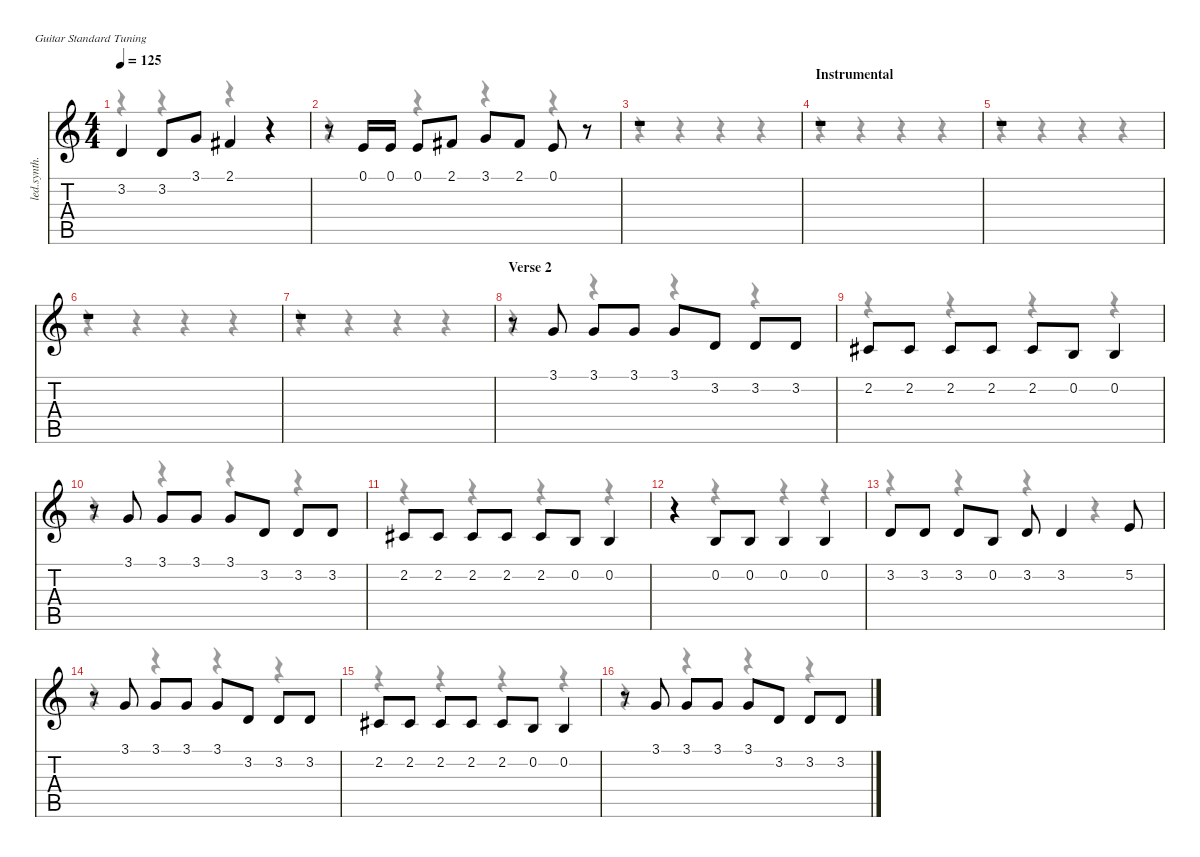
\defaultSystemsLayout 4
\hideDynamics
\bracketExtendMode nobrackets
\otherSystemsTrackNameOrientation horizontal
\track ("Vocal" "led.synth.") {instrument lead6voice}
\staff {score tabs}
\tuning (E4 B3 G3 D3 A2 E2)
\voice
\ts (4 4)
\tempo 125
\clef g2
\ks c
3.2.4{dy f beam Up} 3.2.8{beam Up} 3.1.8{beam Up} 2.1{acc #}.4{beam Up} r.4{beam Up} |
r.8{beam Up} 0.1.16{beam Up} 0.1.16{beam Up} 0.1.8{beam Up} 2.1{acc #}.8{beam Up} 3.1.8{beam Up} 2.1{acc #}.8{beam Up} 0.1.8{beam Up} r.8{beam Up} |
r.1{beam Up} |
\section ("" "Instrumental")
r.1{beam Up} |
r.1{beam Up} |
r.1{beam Up} |
r.1{beam Up} |
\section ("" "Verse 2")
r.8{beam Up} 3.1.8{beam Up} 3.1.8{beam Up} 3.1.8{beam Up} 3.1.8{beam Up} 3.2.8{beam Up} 3.2.8{beam Up} 3.2.8{beam Up} |
2.2{acc #}.8{beam Up} 2.2{acc #}.8{beam Up} 2.2{acc #}.8{beam Up} 2.2{acc #}.8{beam Up} 2.2{acc #}.8{beam Up} 0.2.8{beam Up} 0.2.4{beam Up} |
r.8{beam Up} 3.1.8{beam Up} 3.1.8{beam Up} 3.1.8{beam Up} 3.1.8{beam Up} 3.2.8{beam Up} 3.2.8{beam Up} 3.2.8{beam Up} |
2.2{acc #}.8{beam Up} 2.2{acc #}.8{beam Up} 2.2{acc #}.8{beam Up} 2.2{acc #}.8{beam Up} 2.2{acc #}.8{beam Up} 0.2.8{beam Up} 0.2.4{beam Up} |
r.4{beam Up} 0.2.8{beam Up} 0.2.8{beam Up} 0.2.4{beam Up} 0.2.4{beam Up} |
3.2.8{beam Up} 3.2.8{beam Up} 3.2.8{beam Up} 0.2.8{beam Up} 3.2.8{beam Up} 3.2.4{beam Up} 5.2.8{beam Up} |
r.8{beam Up} 3.1.8{beam Up} 3.1.8{beam Up} 3.1.8{beam Up} 3.1.8{beam Up} 3.2.8{beam Up} 3.2.8{beam Up} 3.2.8{beam Up} |
2.2{acc #}.8{beam Up} 2.2{acc #}.8{beam Up} 2.2{acc #}.8{beam Up} 2.2{acc #}.8{beam Up} 2.2{acc #}.8{beam Up} 0.2.8{beam Up} 0.2.4{beam Up} |
r.8{beam Up} 3.1.8{beam Up} 3.1.8{beam Up} 3.1.8{beam Up} 3.1.8{beam Up} 3.2.8{beam Up} 3.2.8{beam Up} 3.2.8{beam Up}
\voice
\clef g2
\ottava regular
\simile none
\ks c
r.4{dy mf beam Down} r.4{beam Down} r.4{beam Down} r.4{beam Down} |
r.4{beam Down} r.4{beam Down} r.4{beam Down} r.4{beam Down} |
r.4{beam Down} r.4{beam Down} r.4{beam Down} r.4{beam Down} |
r.4{beam Down} r.4{beam Down} r.4{beam Down} r.4{beam Down} |
r.4{beam Down} r.4{beam Down} r.4{beam Down} r.4{beam Down} |
r.4{beam Down} r.4{beam Down} r.4{beam Down} r.4{beam Down} |
r.4{beam Down} r.4{beam Down} r.4{beam Down} r.4{beam Down} |
r.4{beam Down} r.4{beam Down} r.4{beam Down} r.4{beam Down} |
r.4{beam Down} r.4{beam Down} r.4{beam Down} r.4{beam Down} |
r.4{beam Down} r.4{beam Down} r.4{beam Down} r.4{beam Down} |
r.4{beam Down} r.4{beam Down} r.4{beam Down} r.4{beam Down} |
r.4{beam Down} r.4{beam Down} r.4{beam Down} r.4{beam Down} |
r.4{beam Down} r.4{beam Down} r.4{beam Down} r.4{beam Down} |
r.4{beam Down} r.4{beam Down} r.4{beam Down} r.4{beam Down} |
r.4{beam Down} r.4{beam Down} r.4{beam Down} r.4{beam Down} |
r.4{beam Down} r.4{beam Down} r.4{beam Down} r.4{beam Down}
